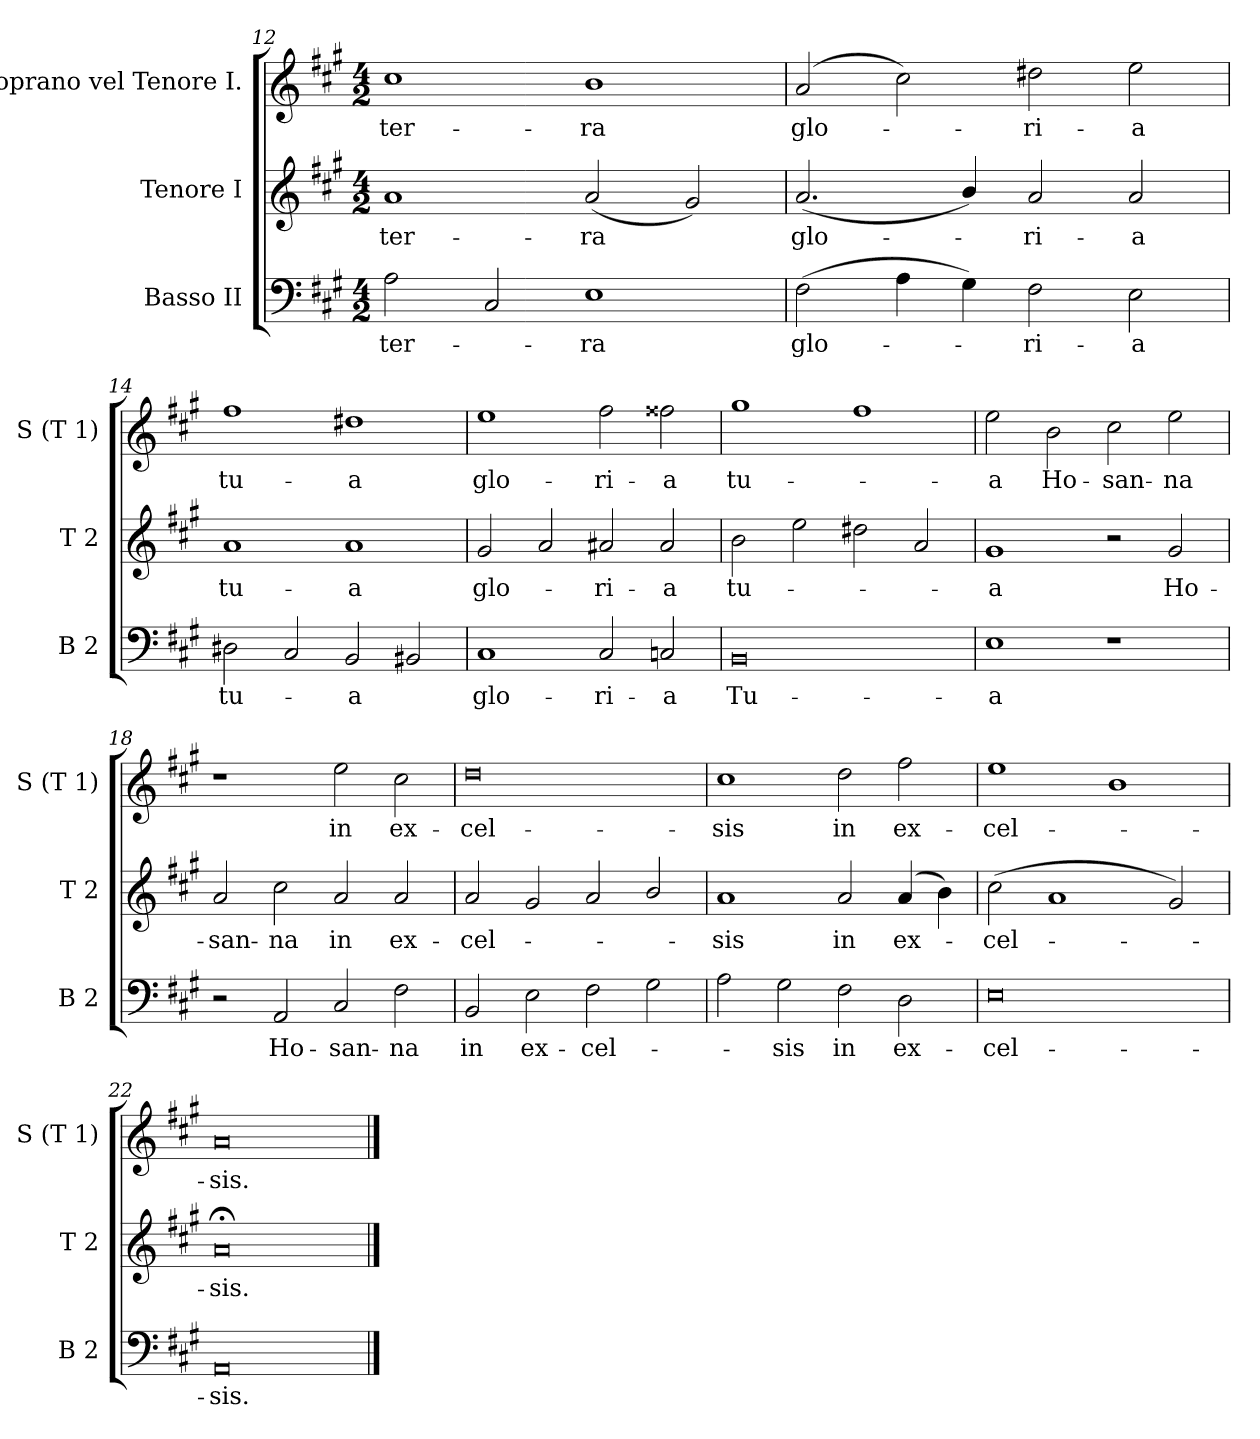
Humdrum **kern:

**kern	**text	**kern	**text	**kern	**text
*part3	*part3	*part2	*part2	*part1	*part1
*staff3	*staff3	*staff2	*staff2	*staff1	*staff1
*I"Basso II	*	*I"Tenore I	*	*I"Soprano vel Tenore I.	*
*I'B 2	*	*I'T 2	*	*I'S (T 1)	*
*clefF4	*	*clefG2	*	*clefG2	*
*k[f#c#g#]	*	*k[f#c#g#]	*	*k[f#c#g#]	*
*M4/2	*	*M4/2	*	*M4/2	*
=12	=12	=12	=12	=12	=12
2A\	ter-	1a	ter-	1cc#	ter-
2C#/	.	.	.	.	.
1E	-ra	(>2a/	-ra	1b	-ra
.	.	2g#/)	.	.	.
=13	=13	=13	=13	=13	=13
(>2F#\	glo-	(<2.a/	glo-	(<2a/	glo-
4A\	.	.	.	2cc#\)	.
4G#\)	.	4b/)	.	.	.
2F#\	-ri-	2a/	-ri-	2dd#X\	-ri-
2E\	-a	2a/	-a	2ee\	-a
=14	=14	=14	=14	=14	=14
2D#X\	tu-	1a	tu-	1ff#	tu-
2C#/	.	.	.	.	.
2BB/	-a	1a	-a	1dd#X	-a
2BB#X/	.	.	.	.	.
=15	=15	=15	=15	=15	=15
1C#	glo-	2g#/	glo-	1ee	glo-
.	.	2a/	.	.	.
2C#/	-ri-	2a#X/	-ri-	2ff#\	-ri-
2Cn/	-a	2a#/	-a	2ff##X\	-a
=16	=16	=16	=16	=16	=16
0BB	Tu-	2b\	tu-	1gg#	tu-
.	.	2ee\	.	.	.
.	.	2dd#X\	.	1ff#	.
.	.	2a/	.	.	.
=17	=17	=17	=17	=17	=17
1E	-a	1g#	-a	2ee\	-a
.	.	.	.	2b\	Ho-
1r	.	2r	.	2cc#\	-san-
.	.	2g#/	Ho-	2ee\	-na
=18	=18	=18	=18	=18	=18
2r	.	2a/	-san-	1r	.
2AA/	Ho-	2cc#\	-na	.	.
2C#/	-san-	2a/	in	2ee\	in
2F#\	-na	2a/	ex-	2cc#\	ex-
=19	=19	=19	=19	=19	=19
2BB/	in	2a/	-cel-	0dd	-cel-
2E\	ex-	2g#/	.	.	.
2F#\	-cel-	2a/	.	.	.
2G#\	.	2b/	.	.	.
=20	=20	=20	=20	=20	=20
2A\	.	1a	-sis	1cc#	-sis
2G#\	-sis	.	.	.	.
2F#\	in	2a/	in	2dd\	in
2D\	ex-	(<4a/	ex-	2ff#\	ex-
.	.	4b\)	.	.	.
=21	=21	=21	=21	=21	=21
0E	-cel-	(>2cc#\	-cel-	1ee	-cel-
.	.	1a	.	.	.
.	.	.	.	1b	.
.	.	2g#/)	.	.	.
=22	=22	=22	=22	=22	=22
0AA	-sis.	0a;<	-sis.	0a	-sis.
==	==	==	==	==	==
*-	*-	*-	*-	*-	*-
